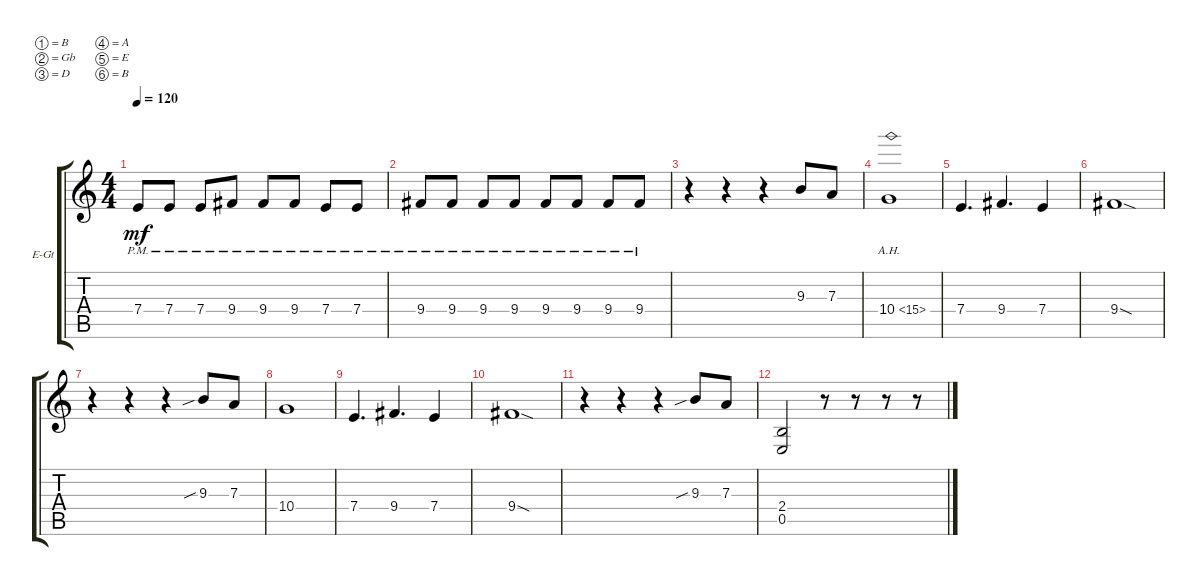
\bracketExtendMode groupsimilarinstruments
\firstSystemTrackNameOrientation horizontal
\otherSystemsTrackNameOrientation horizontal
\track ("Additional Guitar" "E-Gt") {instrument distortionguitar}
\staff {score tabs}
\tuning (B3 Gb3 D3 A2 E2 B1)
\ts (4 4)
\tempo 120
\clef g2
\scale
0.333333
\ks c
7.4{pm}.8{dy mf} 7.4{pm}.8 7.4{pm}.8 9.4{pm}.8 9.4{pm}.8 9.4{pm}.8 7.4{pm}.8 7.4{pm}.8 |
\scale
0.333333 9.4{pm}.8 9.4{pm}.8 9.4{pm}.8 9.4{pm}.8 9.4{pm}.8 9.4{pm}.8 9.4{pm}.8 9.4{pm}.8 |
\scale
0.333333 r.4 r.4 r.4 9.3.8 7.3.8 |
\scale
0.333333 10.4{ah 5}.1 |
\scale
0.333333 7.4.4{d} 9.4.4{d} 7.4.4 |
\scale
0.333333 9.4{sod}.1 |
\scale
0.333333 r.4 r.4 r.4 9.3{sib}.8 7.3.8 |
\scale
0.333333 10.4.1 |
\scale
0.333333 7.4.4{d} 9.4.4{d} 7.4.4 |
\scale
0.333333 9.4{sod}.1 |
\scale
0.333333 r.4 r.4 r.4 9.3{sib}.8 7.3.8 |
\scale
0.333333 (2.4 0.5).2 r.8 r.8 r.8 r.8 |
\scale
0.333333 |
\scale
0.333333 |
\scale
0.333333 |
\scale
0.333333
